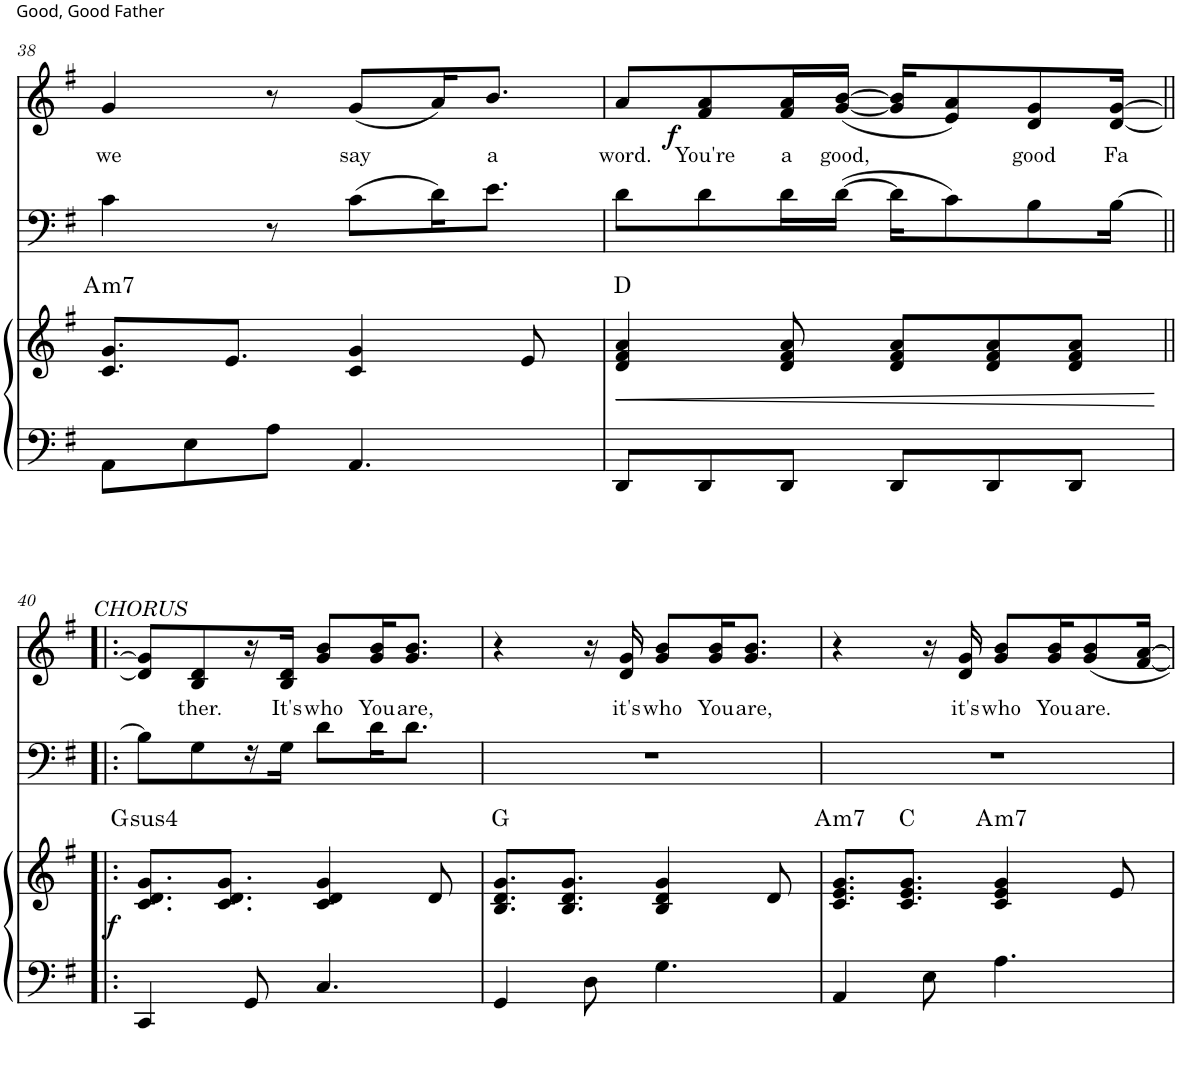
**kern	**kern	**dynam	**harte	**kern	**kern	**text	**dynam
*part3	*part3	*part3	*part3	*part2	*part1	*part1	*part1
*staff4	*staff3	*staff3/4	*	*staff2	*staff1	*staff1	*staff1
!!LO:PB:g=z
*clefF4	*clefG2	*	*	*clefF4	*clefG2	*	*
*k[f#]	*k[f#]	*	*	*k[f#]	*k[f#]	*	*
*M6/8	*M6/8	*	*	*M6/8	*M6/8	*	*
=38	=38	=38	=38	=38	=38	=38	=38
!	!	!	!LO:H:kt=m7	!	!	!LO:LY:b	!
8AA\L	8.c/ 8.g/L	.	A:min7	4c\	4g/	we	.
8E\	.	.	.	.	.	.	.
.	8.e/J	.	.	.	.	.	.
8A\J	.	.	.	8r	8r	.	.
!	!	!	!	!	!	!LO:LY:b	!
4.AA/	4c/ 4g/	.	.	(8c\L	(8g/L	say	.
.	.	.	.	16d\K)	16a/K)	.	.
!	!	!	!	!	!	!LO:LY:b	!
.	.	.	.	8.e\J	8.b/J	a	.
.	8e/	.	.	.	.	.	.
=39	=39	=39	=39	=39	=39	=39	=39
!	!	!LO:HP:b	!	!	!	!LO:LY:b	!
8DD/L	4d/ 4f#/ 4a/	<	D:maj	8d\L	8a/L	word.	.
!	!	!	!	!	!	!LO:LY:b	!LO:DY:b
8DD/	.	.	.	8d\	8f#/ 8a/	You're	f
!	!	!	!	!	!	!LO:LY:b	!
8DD/J	8d/ 8f#/ 8a/	.	.	16d\L	16f#/ 16a/L	a	.
!	!	!	!	!	!	!LO:LY:b	!
.	.	.	.	([16d\JJ	([16g/ [16b/JJ	good,	.
8DD/L	8d/ 8f#/ 8a/L	.	.	16d\KL]	16g/] 16b/]KL	.	.
.	.	.	.	8c\)	8e/ 8a/)	.	.
8DD/	8d/ 8f#/ 8a/	.	.	.	.	.	.
!	!	!	!	!	!	!LO:LY:b	!
.	.	.	.	8B\	8d/ 8g/	good	.
8DD/J	8d/ 8f#/ 8a/J	.	.	.	.	.	.
!	!	!	!	!	!	!LO:LY:b	!
.	.	.	.	[16B\Jk	[16d/ [16g/Jk	Fa	.
.	.	[	.	.	.	.	.
!!LO:LB:g=z
=40!|:	=40!|:	=40!|:	=40!|:	=40!|:	=40!|:	=40!|:	=40!|:
!	!	!	!	!	!LO:TX:a:i:t=CHORUS	!	!
!	!	!LO:DY:b	!LO:H:kt=4	!	!	!	!
4CC/	8.c/ 8.d/ 8.g/L	f	G:sus4	8B\L]	8d/] 8g/]L	.	.
!	!	!	!	!	!	!LO:LY:b	!
.	.	.	.	8G\	8B/ 8d/	ther.	.
!	!	!	!LO:H:kt=N.C.	!	!	!	!
.	8.c/ 8.d/ 8.g/J	.	N	.	.	.	.
8GG/	.	.	.	16r	16r	.	.
!	!	!	!	!	!	!LO:LY:b	!
.	.	.	.	16G\JJ	16B/ 16d/JJ	It's	.
!	!	!	!LO:H:kt=N.C.	!	!	!LO:LY:b	!
4.C/	4c/ 4d/ 4g/	.	N	8d\L	8g/ 8b/L	who	.
!	!	!	!	!	!	!LO:LY:b	!
.	.	.	.	16d\K	16g/ 16b/K	You	.
!	!	!	!	!	!	!LO:LY:b	!
.	.	.	.	8.d\J	8.g/ 8.b/J	are,	.
.	8d/	.	.	.	.	.	.
=41	=41	=41	=41	=41	=41	=41	=41
4GG/	8.B/ 8.d/ 8.g/L	.	G:maj	2.r	4r	.	.
!	!	!	!LO:H:kt=N.C.	!	!	!	!
.	8.B/ 8.d/ 8.g/J	.	N	.	.	.	.
8D\	.	.	.	.	16r	.	.
!	!	!	!	!	!	!LO:LY:b	!
.	.	.	.	.	16d/ 16g/	it's	.
!	!	!	!LO:H:kt=N.C.	!	!	!LO:LY:b	!
4.G\	4B/ 4d/ 4g/	.	N	.	8g/ 8b/L	who	.
!	!	!	!	!	!	!LO:LY:b	!
.	.	.	.	.	16g/ 16b/K	You	.
!	!	!	!	!	!	!LO:LY:b	!
.	.	.	.	.	8.g/ 8.b/J	are,	.
.	8d/	.	.	.	.	.	.
=42	=42	=42	=42	=42	=42	=42	=42
!	!	!	!LO:H:kt=m7	!	!	!	!
4AA/	8.c/ 8.e/ 8.g/L	.	A:min7	2.r	4r	.	.
.	8.c/ 8.e/ 8.g/J	.	C:maj	.	.	.	.
8E\	.	.	.	.	16r	.	.
!	!	!	!	!	!	!LO:LY:b	!
.	.	.	.	.	16d/ 16g/	it's	.
!	!	!	!LO:H:kt=m7	!	!	!LO:LY:b	!
4.A\	4c/ 4e/ 4g/	.	A:min7	.	8g/ 8b/L	who	.
!	!	!	!	!	!	!LO:LY:b	!
.	.	.	.	.	16g/ 16b/K	You	.
!	!	!	!	!	!	!LO:LY:b	!
.	.	.	.	.	8g/ 8b/	are.	.
.	8e/	.	.	.	.	.	.
.	.	.	.	.	[16f#/ [16a/Jk	.	.
=	=	=	=	=	=	=	=
*-	*-	*-	*-	*-	*-	*-	*-
